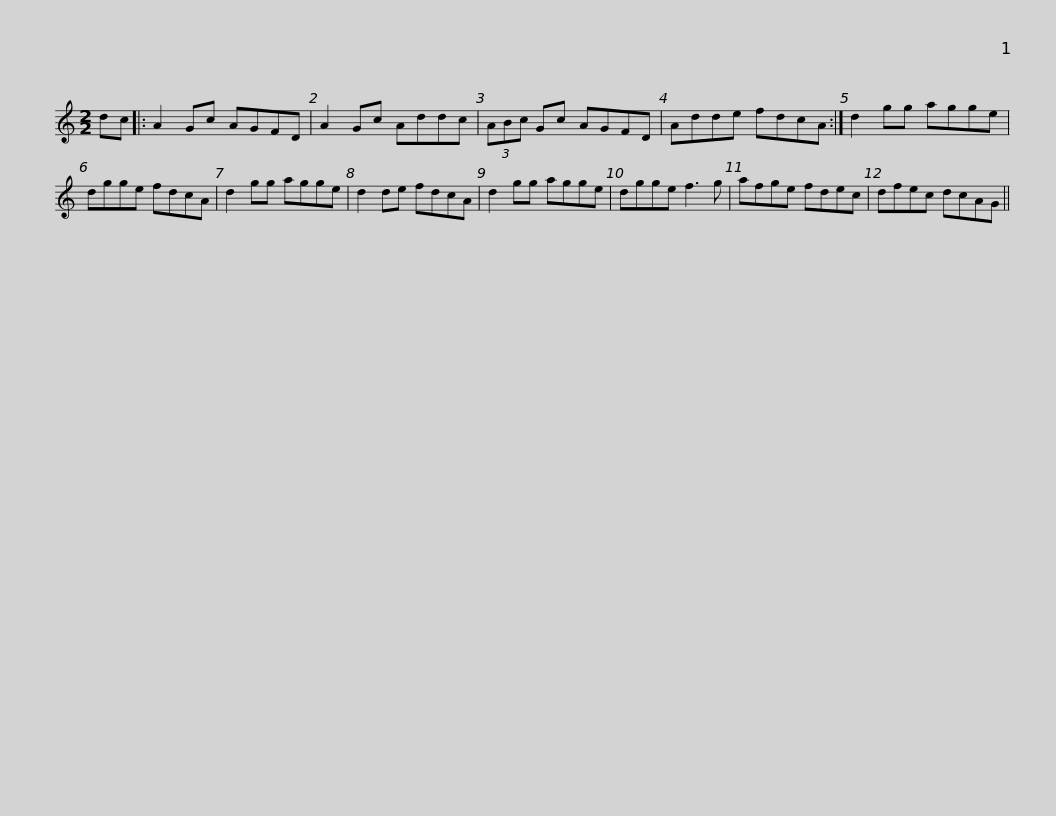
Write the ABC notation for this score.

X:1
L:1/8
M:2/2
I:linebreak $
K:C
V:1 treble
V:1
 dc |: A2 Gc AGFD | A2 Gc Addc | (3ABc Gc AGFD | Adde fdcA :| %5
 d2 gg agge |$ dgge fdcA | d2 gg agge | d2 de fdcA | d2 gg agge | %10
 dgge f3 g | afge fdec |$ dfec dcAG || %13
